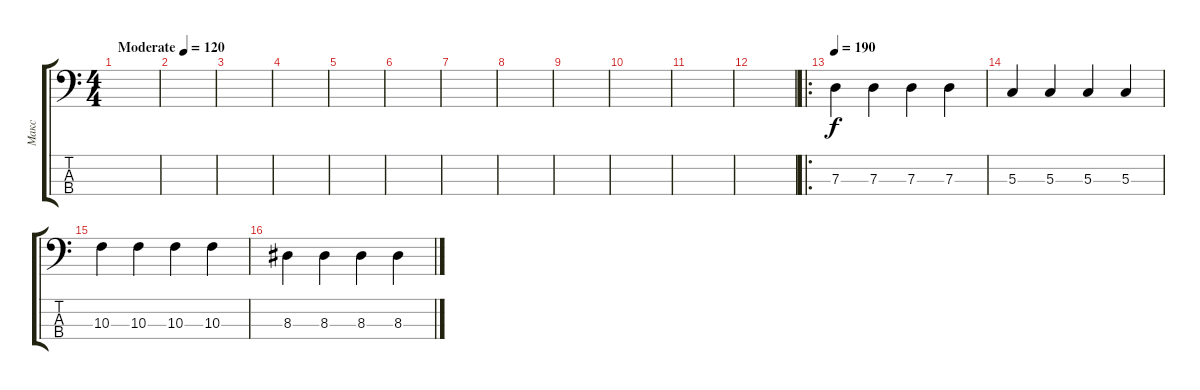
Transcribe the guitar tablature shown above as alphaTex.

\track ("Макс" "Макс") {instrument electricbassfinger}
\staff {score tabs}
\tuning (F2 C2 G1 C1) {hide}
\ts (4 4)
\tempo (120 "Moderate")
\clef f4
\ks c
|
|
|
|
|
|
|
|
|
|
|
|
\ro
\tempo 190
7.3.4 7.3.4 7.3.4 7.3.4 |
5.3.4 5.3.4 5.3.4 5.3.4 |
10.3.4 10.3.4 10.3.4 10.3.4 |
8.3.4 8.3.4 8.3.4 8.3.4
